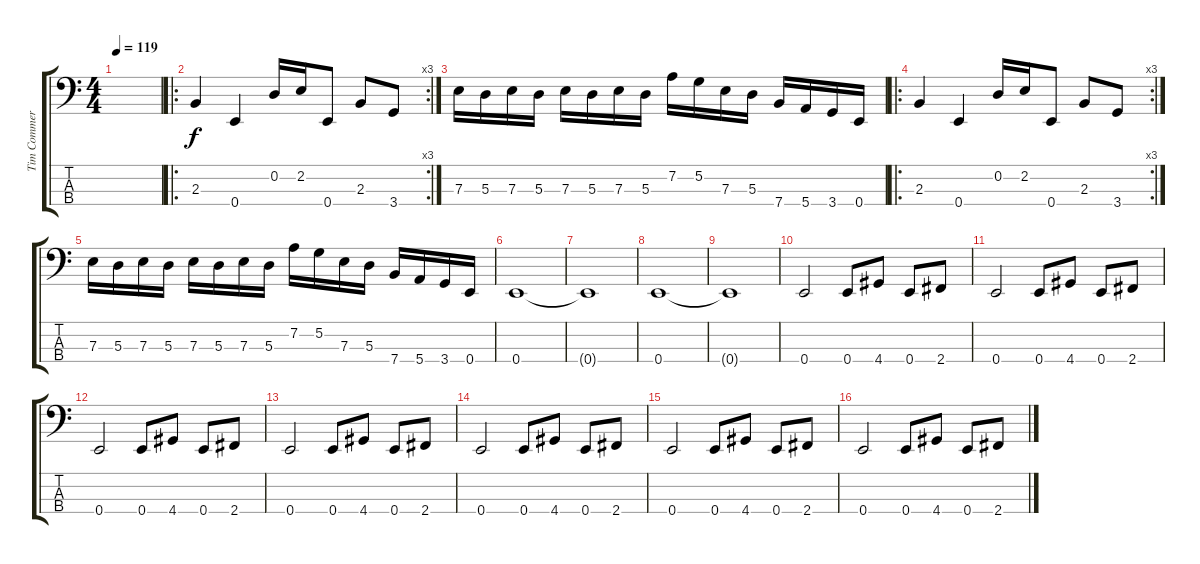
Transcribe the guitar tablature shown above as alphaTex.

\track ("Tim Commerford" "Tim Commer") {instrument electricbassfinger}
\staff {score tabs}
\tuning (G2 D2 A1 E1) {hide}
\ts (4 4)
\tempo 119
\clef f4
\ks c
|
\ro
\rc 3
2.3.4 0.4.4 0.2.16 2.2.16 0.4.8 2.3.8 3.4.8 |
7.3.16 5.3.16 7.3.16 5.3.16 7.3.16 5.3.16 7.3.16 5.3.16 7.2.16 5.2.16 7.3.16 5.3.16 7.4.16 5.4.16 3.4.16 0.4.16 |
\ro
\rc 3
2.3.4 0.4.4 0.2.16 2.2.16 0.4.8 2.3.8 3.4.8 |
7.3.16 5.3.16 7.3.16 5.3.16 7.3.16 5.3.16 7.3.16 5.3.16 7.2.16 5.2.16 7.3.16 5.3.16 7.4.16 5.4.16 3.4.16 0.4.16 |
0.4.1 |
0.4{t}.1 |
0.4.1 |
0.4{t}.1 |
0.4.2{instrument fretlessbass} 0.4.8 4.4.8 0.4.8 2.4.8 |
0.4.2 0.4.8 4.4.8 0.4.8 2.4.8 |
0.4.2 0.4.8 4.4.8 0.4.8 2.4.8 |
0.4.2 0.4.8 4.4.8 0.4.8 2.4.8 |
0.4.2 0.4.8 4.4.8 0.4.8 2.4.8 |
0.4.2 0.4.8 4.4.8 0.4.8 2.4.8 |
0.4.2 0.4.8 4.4.8 0.4.8 2.4.8
